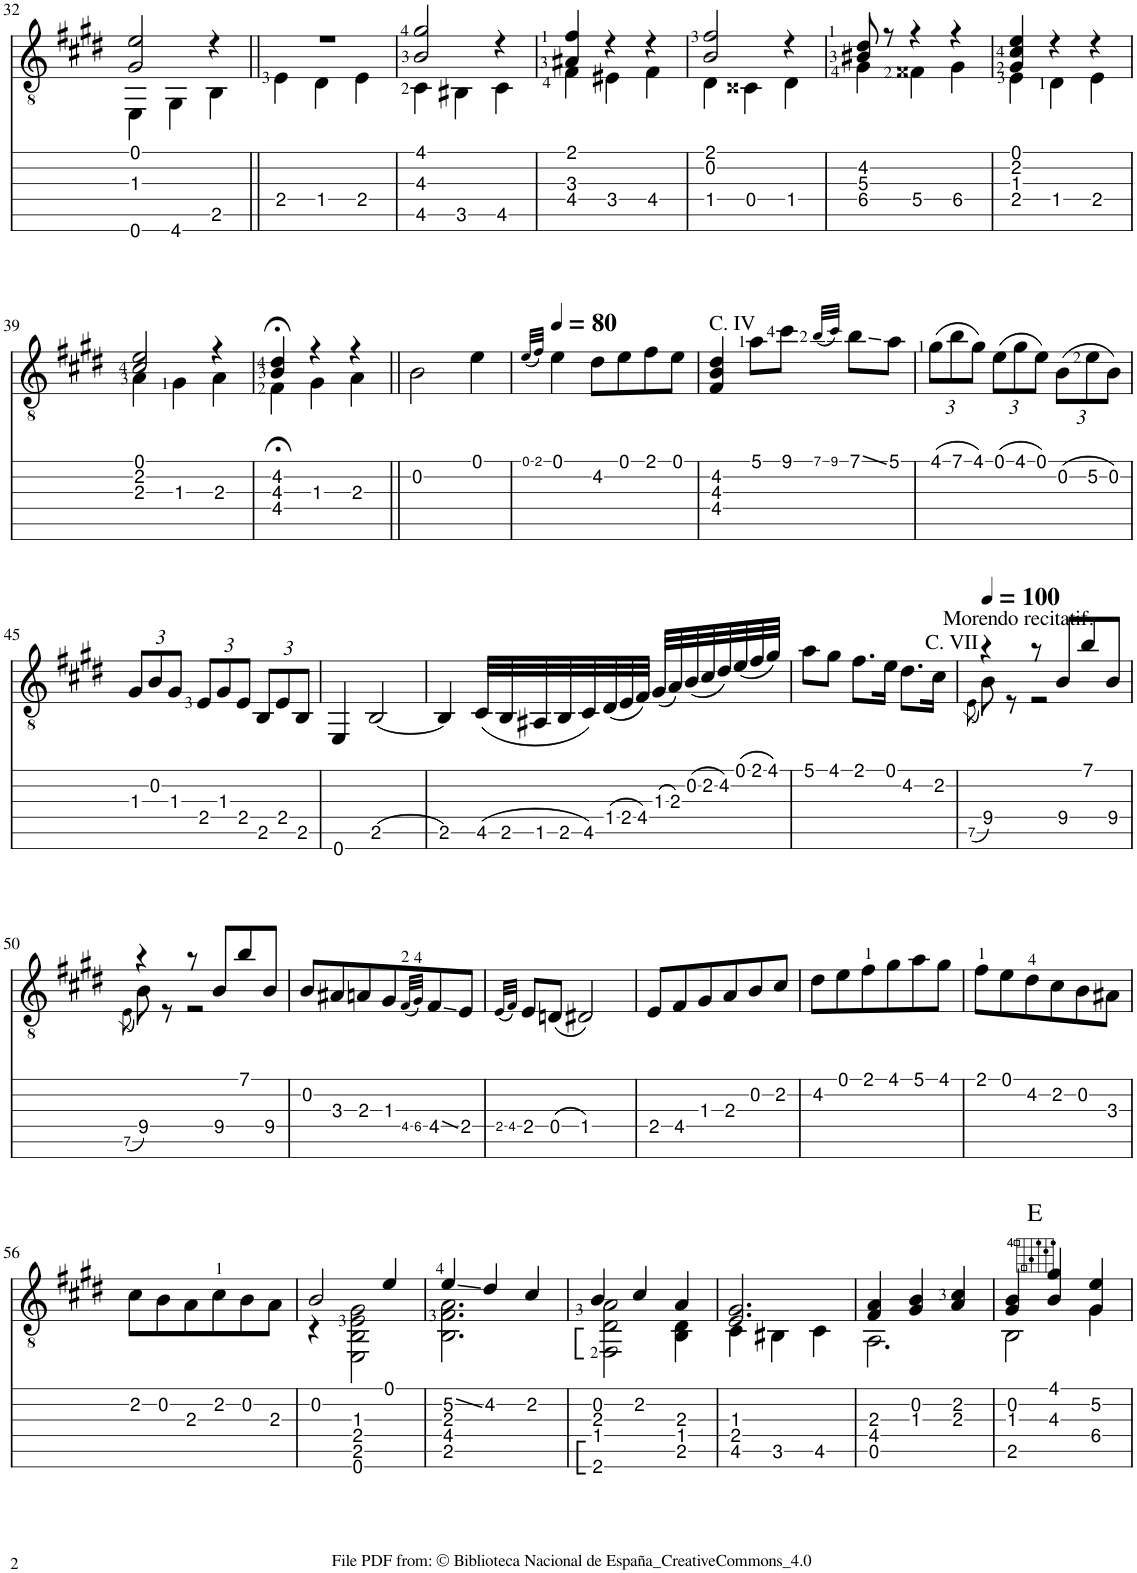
**kern	**kern	**harte
*part1	*part1	*part1
*staff2	*staff1	*
*I"Guitar	*	*
*I'Guit.	*	*
!!LO:PB:g=z
*	*clefGv2	*
*k[f#c#g#d#]	*k[f#c#g#d#]	*
*M3/4	*M3/4	*
=32	=32	=32
*^	*^	*
2G# 2e	4EE	2G#/ 2e/	4EE\	.
.	4GG#	.	4GG#\	.
4r	4BB	4r	4BB\	.
=33||	=33||	=33||	=33||	=33||
2.r	4E	2.r	4E\	.
.	4D#	.	4D#\	.
.	4E	.	4E\	.
=34	=34	=34	=34	=34
2B 2g#	4C#	2B/ 2g#/	4C#\	.
.	4BB#	.	4BB#X\	.
4r	4C#	4r	4C#\	.
=35	=35	=35	=35	=35
4A# 4f#	4F#	4A#X/ 4f#/	4F#\	.
4r	4E#	4r	4E#X\	.
4r	4F#	4r	4F#\	.
=36	=36	=36	=36	=36
2B 2f#	4D#	2B/ 2f#/	4D#\	.
.	4C##	.	4C##X\	.
4r	4D#	4r	4D#\	.
=37	=37	=37	=37	=37
8B# 8d#	4G#	8B#X/ 8d#/	4G#\	.
8r	.	8r	.	.
4r	4F##	4r	4F##X\	.
4r	4G#	4r	4G#\	.
=38	=38	=38	=38	=38
4G# 4c# 4e	4E	4G#/ 4c#/ 4e/	4E\	.
4r	4D#	4r	4D#\	.
4r	4E	4r	4E\	.
!!LO:LB:g=z	!!
=39	=39	=39	=39	=39
2c# 2e	4A	2c#/ 2e/	4A\	.
.	4G#	.	4G#\	.
4r	4A	4r	4A\	.
=40	=40	=40	=40	=40
4B;< 4d#;<	4F#	4B/;< 4d#/;<	4F#\	.
4r	4G#	4r	4G#\	.
4r	4A	4r	4A\	.
*v	*v	*	*	*
*	*v	*v	*
=41||	=41||	=41||
2B	2B\	.
4e	4e\	.
=42	=42	=42
*	*MM80	*
qe	(32qe/LLL	.
qf#	32qf#/JJJ)	.
4e	4e\	.
8d#L	8d#\L	.
8eJ	8e\	.
8f#L	8f#\	.
8eJ	8e\J	.
=43	=43	=43
!	!LO:TX:a:t=C. IV	!
4F# 4B 4d#	4F#/ 4B/ 4d#/	.
8aL	8a\L	.
8cc#J	8cc#\J	.
qb	(32qb/LLL	.
qcc#	32qcc#/JJJ)	.
8bL	8b\L	.
8aJ	8a\J	.
=44	=44	=44
*Xbrackettup	*Xbrackettup	*
12g#L	(12g#\L	.
12b	12b\	.
12g#J	12g#\J)	.
12eL	(12e\L	.
12g#	12g#\	.
12eJ	12e\J)	.
12BL	(12B\L	.
12e	12e\	.
12BJ	12B\J)	.
!!LO:LB:g=z
=45	=45	=45
12G#L	12G#/L	.
12B	12B/	.
12G#J	12G#/J	.
12EL	12E/L	.
12G#	12G#/	.
12EJ	12E/J	.
12BBL	12BB/L	.
12E	12E/	.
12BBJ	12BB/J	.
=46	=46	=46
4EE	4EE/	.
[2BB	[2BB/	.
=47	=47	=47
4BB]	4BB/]	.
32C#LLL	(32C#/LLL	.
32BB	32BB/	.
32AA#	32AA#X/	.
32BBJJ	32BB/	.
32C#LL	32C#/)	.
32D#	(32D#/	.
32E	32E/	.
32F#JJJ	32F#/JJJ)	.
32G#LLL	(32G#/LLL	.
32A	32A/)	.
32B	(32B/	.
32c#JJ	32c#/	.
32d#LL	32d#/)	.
32e	(32e/	.
32f#	32f#/	.
32g#JJJ	32g#/JJJ)	.
=48	=48	=48
8aL	8a\L	.
8g#J	8g#\J	.
8.f#L	8.f#\L	.
16eJk	16e\Jk	.
8.d#L	8.d#\L	.
16c#Jk	16c#\Jk	.
=49	=49	=49
*	*MM100	*
*^	*^	*
.	qE	.	(8qE\	.
!	!	!LO:TX:a:t=Morendo recitatif.	!	!
!	!	!LO:TX:a:t=C. VII	!	!
4r	8B	4r	8B\)	.
.	8r	.	8r	.
8r	2r	8r	2r	.
8B	.	8B/L	.	.
8bL	.	8b/	.	.
8BJ	.	8B/J	.	.
!!LO:LB:g=z	!!
=50	=50	=50	=50	=50
.	qE	.	(8qE\	.
4r	8B	4r	8B\)	.
.	8r	.	8r	.
8r	2r	8r	2r	.
8B	.	8B/L	.	.
8bL	.	8b/	.	.
8BJ	.	8B/J	.	.
*v	*v	*	*	*
*	*v	*v	*
=51	=51	=51
8BL	8B/L	.
8A#J	8A#X/	.
8AL	8An/	.
8G#J	8G#/	.
qF#	(32qF#/LLL	.
qG#	32qG#/JJJ)	.
8F#L	8F#/	.
8EJ	8E/J	.
=52	=52	=52
qE	(32qE/LLL	.
qF#	32qF#/JJJ)	.
8EL	8E/L	.
8DJ	(8Dn/J	.
2D#	2D#X/)	.
=53	=53	=53
8EL	8E/L	.
8F#J	8F#/	.
8G#L	8G#/	.
8AJ	8A/	.
8BL	8B/	.
8c#J	8c#/J	.
=54	=54	=54
8d#L	8d#\L	.
8eJ	8e\	.
8f#L	8f#\	.
8g#J	8g#\	.
8aL	8a\	.
8g#J	8g#\J	.
=55	=55	=55
8f#L	8f#\L	.
8eJ	8e\	.
8d#L	8d#\	.
8c#J	8c#\	.
8BL	8B\	.
8A#J	8A#X\J	.
!!LO:LB:g=z
=56	=56	=56
8c#L	8c#\L	.
8BJ	8B\	.
8AL	8A\	.
8c#J	8c#\	.
8BL	8B\	.
8AJ	8A\J	.
=57	=57	=57
*^	*^	*
2B	4r	2B/	4r	.
.	2EE 2BB 2E 2G#	.	2EE\ 2BB\ 2E\ 2G#\	.
4e	.	4e/	.	.
=58	=58	=58	=58	=58
4e	2.BB 2.F# 2.A	4e/	2.BB\ 2.F#\ 2.A\	.
4d#	.	4d#/	.	.
4c#	.	4c#/	.	.
=59	=59	=59	=59	=59
4B	2FF#: 2D#: 2A:	4B/	2FF#\: 2D#\: 2A\:	.
4c#	.	4c#/	.	.
4A	4BB 4D#	4A/	4BB\ 4D#\	.
=60	=60	=60	=60	=60
2.E 2.G#	4C#	2.E/ 2.G#/	4C#\	.
.	4BB#X	.	4BB#X\	.
.	4C#	.	4C#\	.
=61	=61	=61	=61	=61
4F# 4A	2.AA	4F#/ 4A/	2.AA\	.
4G# 4B	.	4G#/ 4B/	.	.
4A 4c#	.	4A/ 4c#/	.	.
=62	=62	=62	=62	=62
4G# 4B	2BB	4G#/ 4B/	2BB\	.
4B 4g#	.	4B/ 4g#/	.	E:maj
4G# 4e	4G#	4G#/ 4e/	4G#\	.
*v	*v	*	*	*
*	*v	*v	*
=	=	=
*-	*-	*-
